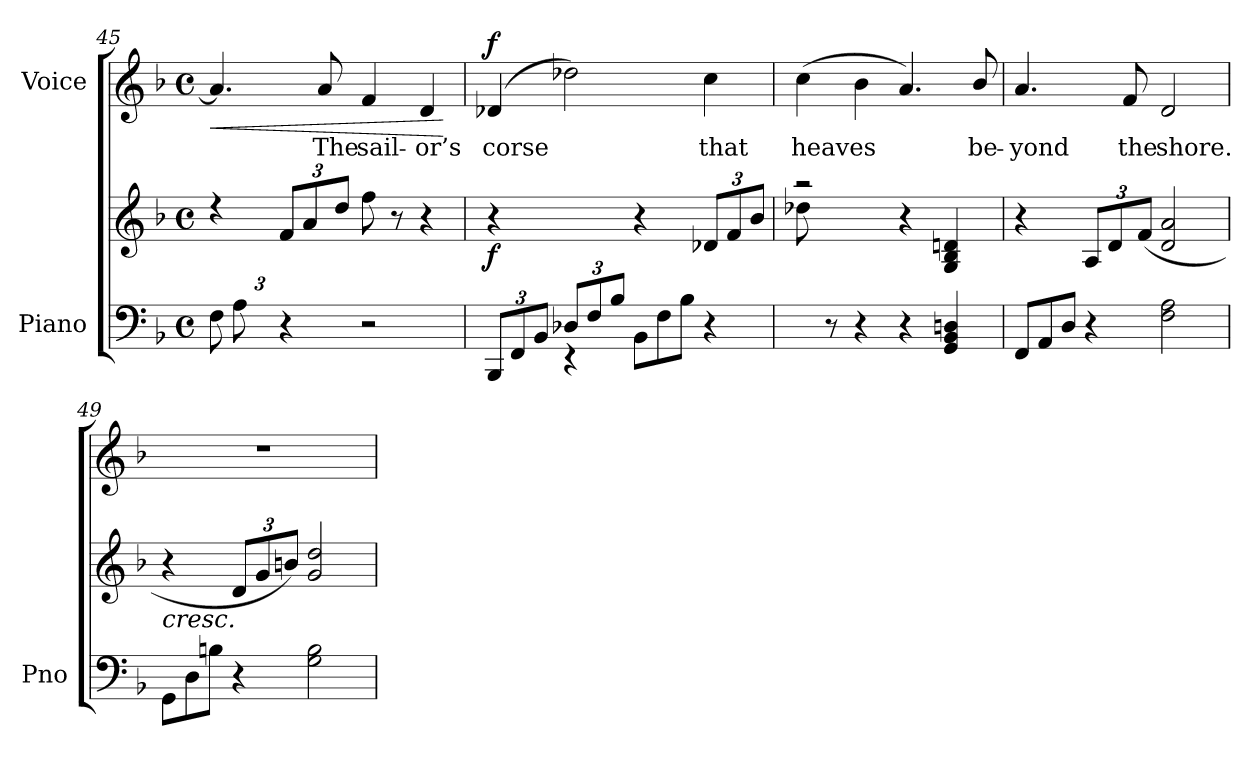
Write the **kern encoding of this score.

**kern	**kern	**dynam	**kern	**text	**dynam
*part2	*part2	*part2	*part1	*part1	*part1
*staff3	*staff2	*staff2/3	*staff1	*staff1	*staff1
*I"Piano	*	*	*I"Voice	*	*
*I'Pno	*	*	*	*	*
*clefF4	*clefG2	*	*clefG2	*	*
*k[b-]	*k[b-]	*	*k[b-]	*	*
*M4/4	*M4/4	*	*M4/4	*	*
*met(c)	*met(c)	*	*met(c)	*	*
*Xtuplet	*	*	*	*	*
=45	=45	=45	=45	=45	=45
*	*^	*	*	*	*
!	!	!	!	!	!	!LO:HP:b
12F\L	4r	6ryy	.	4.a/]	.	<
12A\	.	.	.	.	.	.
12ryy	.	12d\J	.	.	.	.
*	*Xbrackettup	*	*	*	*	*
4r	12f/L	2.ryy	.	.	.	.
.	12a/	.	.	.	.	.
.	.	.	.	8a/	The	.
.	12dd/J	.	.	.	.	.
2r	8ff\	.	.	4f/	sail-	.
.	8r	.	.	.	.	.
.	4r	.	.	4d/	-or’s	.
*	*v	*v	*	*	*	*
.	.	.	.	.	[
=46	=46	=46	=46	=46	=46
*^	*	*	*	*	*
!	!	!	!LO:DY:b	!	!	!LO:DY:a
4ryy	(12BBB-/L	4r	f	(4d-X/	corse	f
.	12FF/	.	.	.	.	.
.	12BB-/J	.	.	.	.	.
*tuplet	*	*	*	*	*	*
*Xbrackettup	*	*	*	*	*	*
12D-X/L	4r	4ryy	.	2dd-X\)	.	.
12F/	.	.	.	.	.	.
12B-/J	.	.	.	.	.	.
*	*Xtuplet	*	*	*	*	*
2ryy	12BB-\L	4r	.	.	.	.
.	12F\	.	.	.	.	.
.	12B-\J	.	.	.	.	.
.	4r	12d-X/L	.	4cc\	that	.
.	.	12f/	.	.	.	.
.	.	12b-/J	.	.	.	.
*v	*v	*	*	*	*	*
=47	=47	=47	=47	=47	=47
*	*^	*	*	*	*
8ryy	2r	8dd-X\)	.	(4cc\	heaves	.
8r	.	2..ryy	.	.	.	.
4r	.	.	.	4b-\	.	.
4r	4r	.	.	4.a/)	.	.
4GG/ 4BB-/ 4Dn/	4G/ 4B-/ 4dn/	.	.	.	.	.
.	.	.	.	8b-/	be-	.
*	*v	*v	*	*	*	*
=48	=48	=48	=48	=48	=48
(12FF/L	4r	.	4.a/	-yond	.
12AA/	.	.	.	.	.
12D/J	.	.	.	.	.
4r	12A/L	.	.	.	.
.	12d/	.	.	.	.
.	.	.	8f/	the	.
.	(12f/J	.	.	.	.
2F\ 2A\	2d/ 2a/	.	2d/	shore.	.
=49	=49	=49	=49	=49	=49
!	!LO:TX:b:i:t=cresc.	!	!	!	!
12GG\L	4r	.	1r	.	.
12D\	.	.	.	.	.
12Bn\J	.	.	.	.	.
4r	12d/L	.	.	.	.
.	12g/	.	.	.	.
.	12bn/J)	.	.	.	.
2G\ 2B\	2g/ 2dd/	.	.	.	.
=	=	=	=	=	=
*-	*-	*-	*-	*-	*-
